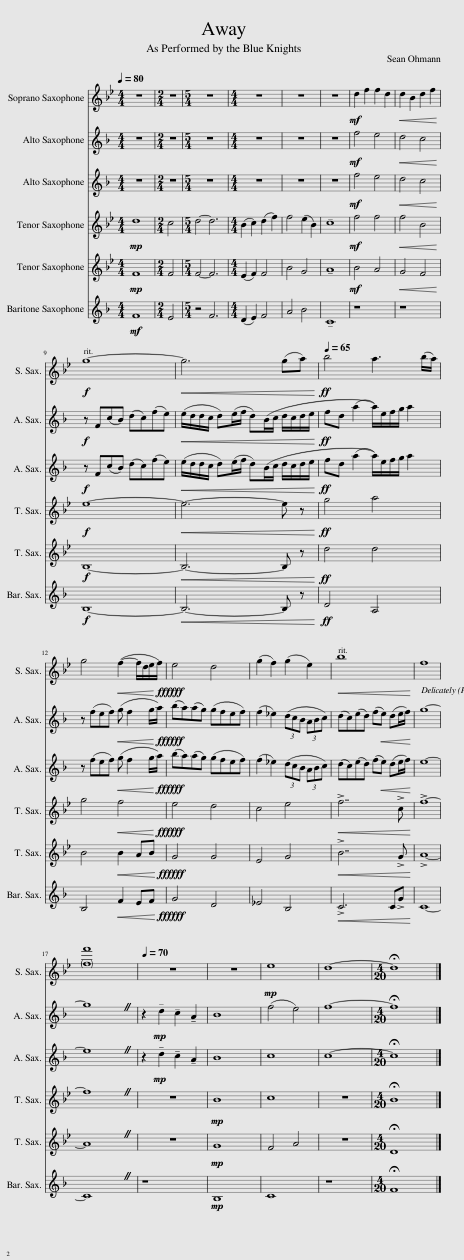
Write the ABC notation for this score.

X:1
%%score 1 2 3 4 5 6
L:1/8
Q:1/4=80
M:4/4
I:linebreak $
K:none
V:1 treble transpose=-2
V:2 treble transpose=-9
V:3 treble transpose=-9
V:4 treble transpose=-14
V:5 treble transpose=-14
V:6 treble transpose=-21
V:1
[K:Bb] z8 |[M:2/4] z4 |[M:5/4] z10 |[M:4/4] z8 | z8 | %5
 z8 |!mf! d2 f2 f2 d2 |!<(! d2 B2 d2 f2!<)! |$!f![Q:1/4=80] g8-[Q:1/4=73][Q:1/4=72][Q:1/4=71][Q:1/4=70][Q:1/4=69][Q:1/4=69][Q:1/4=68] |[Q:1/4=68]!<(! g6[Q:1/4=65] (g[Q:1/4=65]a)!<)![Q:1/4=67][Q:1/4=67][Q:1/4=67][Q:1/4=67][Q:1/4=66][Q:1/4=66][Q:1/4=66][Q:1/4=66][Q:1/4=65][Q:1/4=65][Q:1/4=65] | %10
!ff![Q:1/4=65] b4 a3 (b/a/) |$ g4!<(! (f2- f/d/e/f/)!<)! | e4 d4 | (g2 f2) (g2 e2) |!<(! b8!<)! | %15
 f8 |$ [ff']8 |[Q:1/4=70] z8 | z8 |!mp! e8 | %20
 d8- |[M:4/4] !fermata!d8 |] %22
V:2
[K:F] z8 |[M:2/4] z4 |[M:5/4] z10 |[M:4/4] z8 | z8 | %5
 z8 |!mf! f4 e4 |!<(! d4 c4!<)! |$!f! z F(cB) (dc)(fe) |!<(! (e/d/d/c/ d)(e/f/ d)(B/c/ d/c/d/e/!<)! | %10
!ff! fd (a2 a/))e/f/g/ a2 |$ z (fef)!<(! (g f2 g/a/)!<)! | (ba)(ag) (gfef) | (f2 _e2) (3(dcB (3ABc) | (dc)(ed) (f!<(!e) (de/f/)!<)! | %15
 g8- |$ g8 | z2!mp! !tenuto!d2 !tenuto!c2 !tenuto!A2 | B8 | (f4 e4) | %20
 f8- |[M:4/4] !fermata!f8 |] %22
V:3
[K:F] z8 |[M:2/4] z4 |[M:5/4] z10 |[M:4/4] z8 | z8 | %5
 z8 |!mf! f4 e4 |!<(! d4 c4!<)! |$!f! z F(cB) (dc)(fe) |!<(! (e/d/d/c/ d)(e/f/ d)(B/c/ d/c/d/e/!<)! | %10
!ff! fd (a2 a/))e/f/g/ a2 |$ z (fef)!<(! (g f2 g/a/)!<)! | (ba)(ag) (gfef) | (f2 _e2) (3(dcB (3ABc) | (dc)(ed) (f!<(!e) (de/f/)!<)! | %15
 e8- |$ e8 | z2!mp! !tenuto!d2 !tenuto!c2 !tenuto!A2 | B8 | c8 | %20
 c8- |[M:4/4] !fermata!c8 |] %22
V:4
[K:Bb]!mp! d8 |[M:2/4] c4 |[M:5/4] d4- d6 |[M:4/4] (B2 c2) (d2 f2) | f4 (e2 B2) | %5
 !tenuto!c8 |!mf! f4 f4 |!<(! f4 B4!<)! |$!f! e8- |!<(! e6- e z!<)! | %10
!ff! g4 a4 |$ g4!<(! f4!<)! | e4 d4 | c4 e4 |!<(! !>!f7 !>!c!<)! | %15
 !>!f8- |$ f8 | z8 |!mp! B8 | c8 | %20
 z8 |[M:4/4] !fermata!B8 |] %22
V:5
[K:Bb]!mp! F8 |[M:2/4] F4 |[M:5/4] F4- F6 |[M:4/4] (E2 F2) F4 | B4 G4 | %5
 !tenuto!A8 |!mf! B4 A4 |!<(! G4 F4!<)! |$!f! B,8- |!<(! B,6- B, z!<)! | %10
!ff! d4 d4 |$ B4!<(! B2 AB!<)! | G4 G4 | E4 G4 |!<(! !>!B7 !>!G!<)! | %15
 !>!A8- |$ A8 | z8 |!mp! G8 | F4 A4 | %20
 z8 |[M:4/4] !fermata!D8 |] %22
V:6
[K:F]!mf! F8 |[M:2/4] E4 |[M:5/4] z4 F6 |[M:4/4] (D2 E2) F4 | A4 B4 | %5
 !tenuto!C8 | z8 | z8 |$!f! B,8- |!<(! B,6- B, z!<)! | %10
!ff! D4 A,4 |$ B,4!<(! F2 EF!<)! | G4 D4 | _E4 B,4 |!<(! !>!C6 C!>!G!<)! | %15
 C8- |$ C8 | z8 |!mp! B,8 | C8 | %20
 z8 |[M:4/4] !fermata!F8 |] %22
